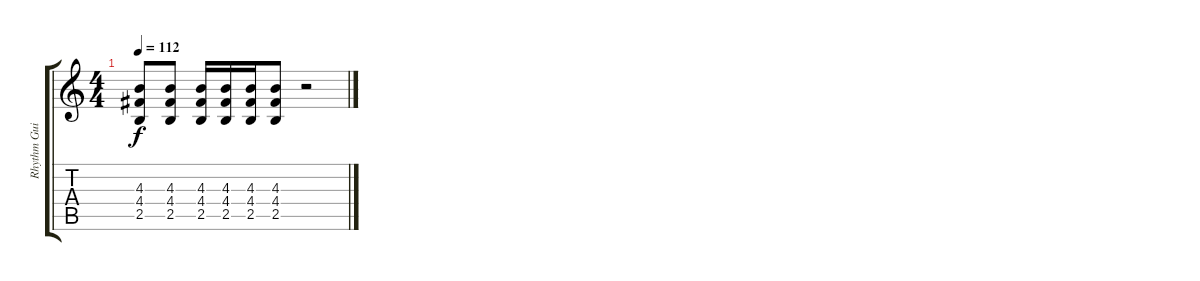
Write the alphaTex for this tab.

\track ("Rhythm Guitar" "Rhythm Gui") {instrument overdrivenguitar}
\staff {score tabs}
\tuning (E4 B3 G3 D3 A2 E2) {hide}
\ts (4 4)
\tempo 112
\clef g2
\ks c
(4.3 4.4 2.5).8{dy f} (4.3 4.4 2.5).8 (4.3 4.4 2.5).16 (4.3 4.4 2.5).16 (4.3 4.4 2.5).16 (4.3 4.4 2.5).8 r.2
